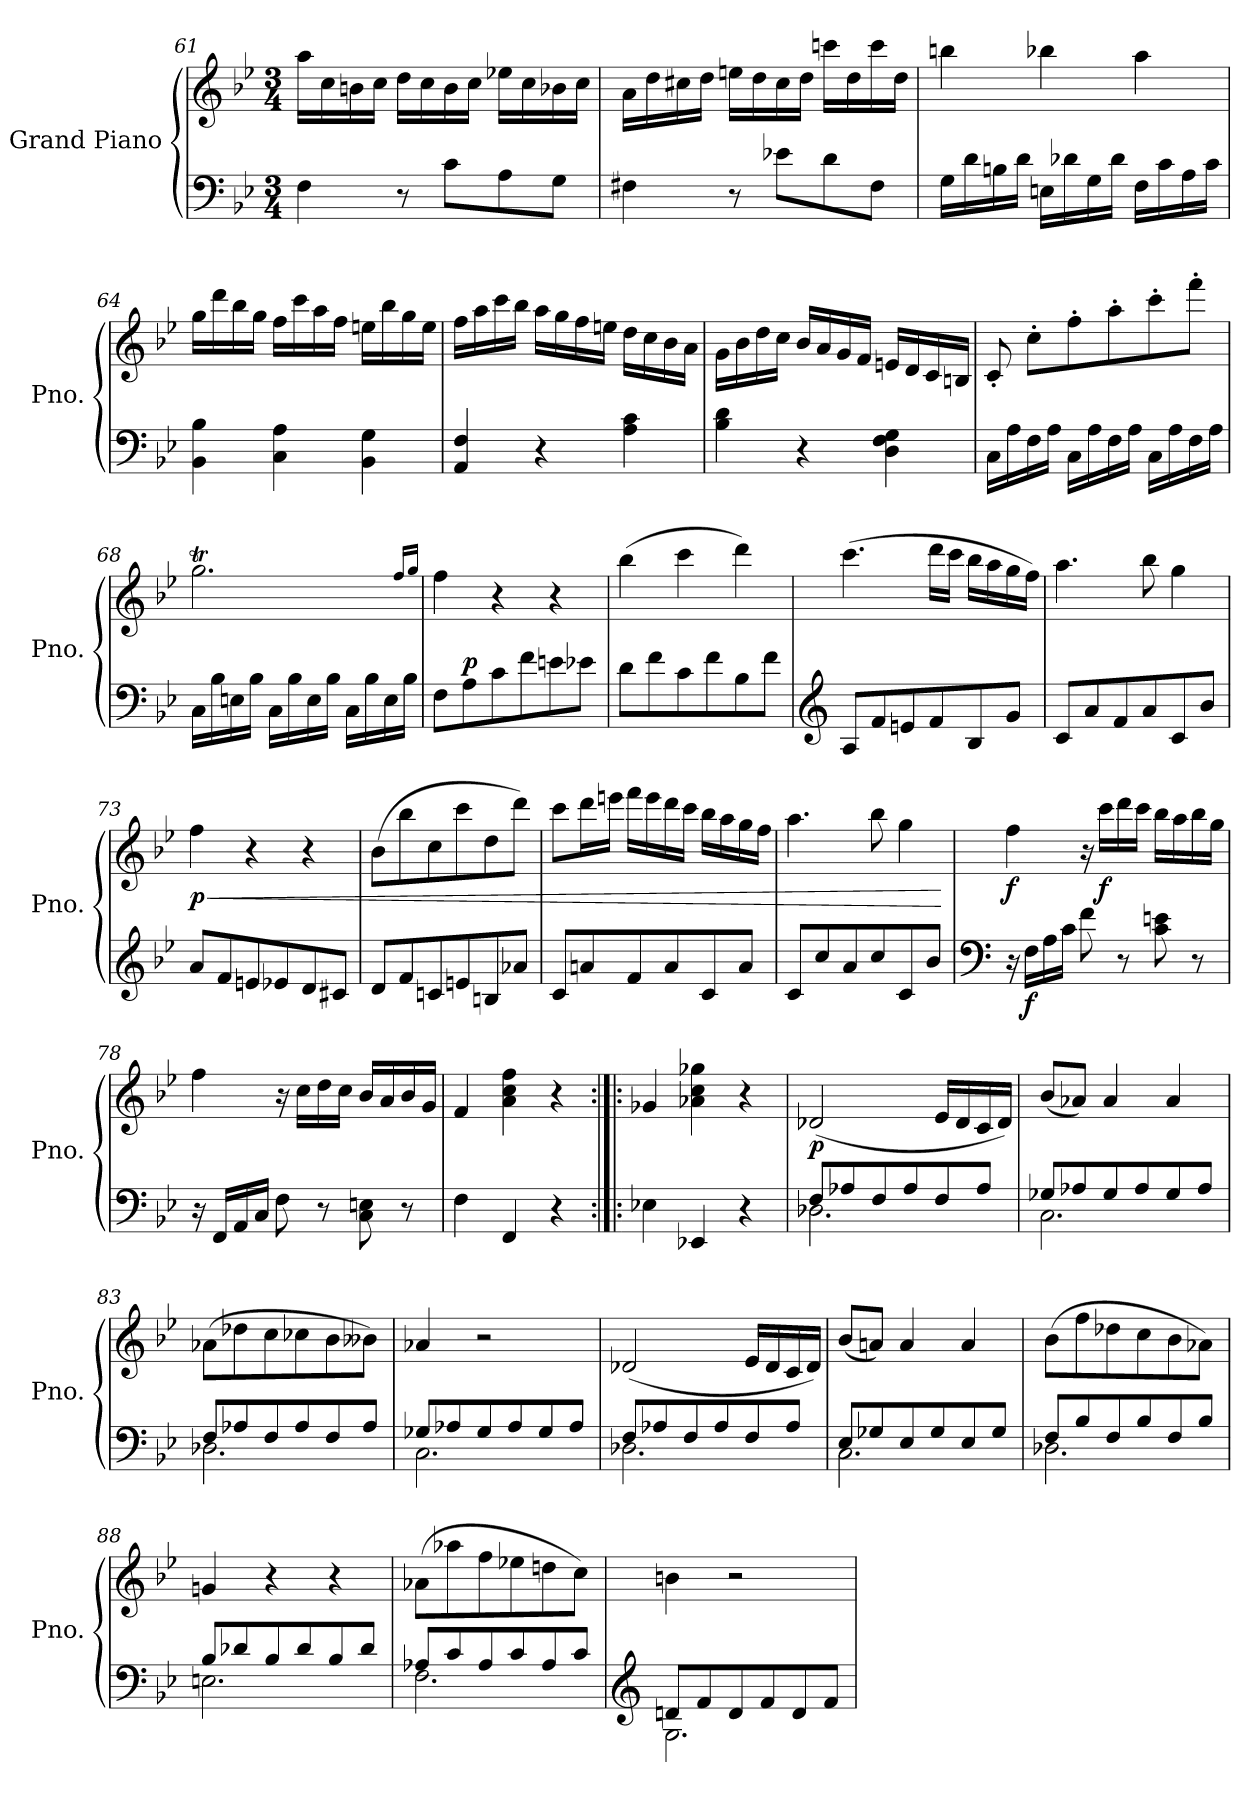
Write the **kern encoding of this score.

**kern	**kern	**dynam
*part1	*part1	*part1
*staff2	*staff1	*staff1/2
*I"Grand Piano	*	*
*I'Pno.	*	*
*clefF4	*clefG2	*
*k[b-e-]	*k[b-e-]	*
*M3/4	*M3/4	*
=61	=61	=61
4F\	16aa\LL	.
.	16cc\	.
.	16bn\	.
.	16cc\JJ	.
8r	16dd\LL	.
.	16cc\	.
8c\L	16b\	.
.	16cc\JJ	.
8A\	16ee-X\LL	.
.	16cc\	.
8G\J	16b-X\	.
.	16cc\JJ	.
=62	=62	=62
4F#X\	16a\LL	.
.	16dd\	.
.	16cc#X\	.
.	16dd\JJ	.
8r	16een\LL	.
.	16dd\	.
8e-X\L	16cc#\	.
.	16dd\JJ	.
8d\	16cccn\LL	.
.	16dd\	.
8F#\J	16ccc\	.
.	16dd\JJ	.
!!LO:LB:g=z
=63	=63	=63
16G\LL	4bbn\	.
16d\	.	.
16Bn\	.	.
16d\JJ	.	.
16En\LL	4bb-X\	.
16d-X\	.	.
16G\	.	.
16d-\JJ	.	.
16F\LL	4aa\	.
16c\	.	.
16A\	.	.
16c\JJ	.	.
=64	=64	=64
4BB-\ 4B-\	16gg\LL	.
.	16ddd\	.
.	16bb-\	.
.	16gg\JJ	.
4C\ 4A\	16ff\LL	.
.	16ccc\	.
.	16aa\	.
.	16ff\JJ	.
4BB-\ 4G\	16een\LL	.
.	16bb-\	.
.	16gg\	.
.	16ee\JJ	.
=65	=65	=65
4AA/ 4F/	16ff\LL	.
.	16aa\	.
.	16ccc\	.
.	16bb-\JJ	.
4r	16aa\LL	.
.	16gg\	.
.	16ff\	.
.	16een\JJ	.
4A\ 4c\	16dd\LL	.
.	16cc\	.
.	16b-\	.
.	16a\JJ	.
=66	=66	=66
4B-\ 4d\	16g\LL	.
.	16b-\	.
.	16dd\	.
.	16cc\JJ	.
4r	16b-/LL	.
.	16a/	.
.	16g/	.
.	16f/JJ	.
4D\ 4F\ 4G\	16en/LL	.
.	16d/	.
.	16c/	.
.	16Bn/JJ	.
!!LO:LB:g=z
=67	=67	=67
16C\LL	8c'/	.
16A\	.	.
16F\	8cc'\L	.
16A\JJ	.	.
16C\LL	8ff'\	.
16A\	.	.
16F\	8aa'\	.
16A\JJ	.	.
16C\LL	8ccc'\	.
16A\	.	.
16F\	8fff'\J	.
16A\JJ	.	.
=68	=68	=68
16C\LL	2.ggT\	.
16B-\	.	.
16En\	.	.
16B-\JJ	.	.
16C\LL	.	.
16B-\	.	.
16E\	.	.
16B-\JJ	.	.
16C\LL	.	.
16B-\	.	.
16E\	.	.
16B-\JJ	.	.
.	16qff/LL	.
.	16qgg/JJ	.
=69	=69	=69
8F\L	4ff\	.
!	!	!LO:DY:a=2
8A\	.	p
8c\	4r	.
8f\	.	.
8en\	4r	.
8e-X\J	.	.
=70	=70	=70
8d\L	(>4bb-\	.
8f\	.	.
8c\	4ccc\	.
8f\	.	.
8B-\	4ddd\)	.
8f\J	.	.
!!LO:LB:g=z
=71	=71	=71
*clefG2	*	*
8A/L	(>4.ccc\	.
8f/	.	.
8en/	.	.
8f/	16ddd\LL	.
.	16ccc\JJ	.
8B-/	16bb-\LL	.
.	16aa\	.
8g/J	16gg\	.
.	16ff\JJ)	.
=72	=72	=72
8c/L	4.aa\	.
8a/	.	.
8f/	.	.
8a/	8bb-\	.
8c/	4gg\	.
8b-/J	.	.
=73	=73	=73
!	!	!LO:HP:b
!	!	!LO:DY:n=1:b
8a/L	4ff\	< p
8f/	.	.
8en/	4r	.
8e-X/	.	.
8d/	4r	.
8c#X/J	.	.
=74	=74	=74
8d/L	(>8b-\L	.
8f/	8bb-\	.
8cn/	8cc\	.
8en/	8ccc\	.
8Bn/	8dd\	.
8a-X/J	8ddd\J)	.
=75	=75	=75
8c/L	8ccc\L	.
8an/	16ddd\L	.
.	16eeen\JJ	.
8f/	16fff\LL	.
.	16eee\	.
8a/	16ddd\	.
.	16ccc\JJ	.
8c/	16bb-\LL	.
.	16aa\	.
8a/J	16gg\	.
.	16ff\JJ	.
!!LO:LB:g=z
=76	=76	=76
8c/L	4.aa\	.
8cc/	.	.
8a/	.	.
8cc/	8bb-\	.
8c/	4gg\	.
8b-/J	.	.
.	.	[
=77	=77	=77
*clefF4	*	*
!	!	!LO:DY:b
16r	4ff\	f
!	!	!LO:DY:b=2
16F\LL	.	f
16A\	.	.
16c\JJ	.	.
8f\	16r	.
!	!	!LO:DY:b
.	16ccc\LL	f
8r	16ddd\	.
.	16ccc\JJ	.
8c\ 8en\	16bb-\LL	.
.	16aa\	.
8r	16bb-\	.
.	16gg\JJ	.
=78	=78	=78
16r	4ff\	.
16FF/LL	.	.
16AA/	.	.
16C/JJ	.	.
8F\	16r	.
.	16cc\LL	.
8r	16dd\	.
.	16cc\JJ	.
8C\ 8En\	16b-/LL	.
.	16a/	.
8r	16b-/	.
.	16g/JJ	.
=79	=79	=79
4F\	4f/	.
4FF/	4a\ 4cc\ 4ff\	.
4r	4r	.
!!LO:PB:g=z
=80:|!|:	=80:|!|:	=80:|!|:
!	!	!LO:DY:b
!	!	!LO:DY:n=1:b
!	!	!LO:DY:n=2:b
4E-X\	4g-X/	other-dynamics f other-dynamics
4EE-X/	4a-X\ 4cc\ 4gg-X\	.
4r	4r	.
=81	=81	=81
*^	*	*
!	!	!	!LO:DY:b
8F/L	2.D-X\	(<2d-X/	p
8A-X/	.	.	.
8F/	.	.	.
8A-/	.	.	.
8F/	.	16e-/LL	.
.	.	16d-/	.
8A-/J	.	16c/	.
.	.	16d-/JJ)	.
=82	=82	=82	=82
8G-X/L	2.C\	(<8b-/L	.
8A-X/	.	8a-X/J)	.
8G-/	.	4a-/	.
8A-/	.	.	.
8G-/	.	4a-/	.
8A-/J	.	.	.
=83	=83	=83	=83
8F/L	2.D-X\	(>8a-X\L	.
8A-X/	.	8dd-X\	.
8F/	.	8cc\	.
8A-/	.	8cc-X\	.
8F/	.	8b-\	.
8A-/J	.	8b--X\J)	.
=84	=84	=84	=84
8G-X/L	2.C\	4a-X/	.
8A-X/	.	.	.
8G-/	.	2r	.
8A-/	.	.	.
8G-/	.	.	.
8A-/J	.	.	.
=85	=85	=85	=85
8F/L	2.D-X\	(<2d-X/	.
8A-X/	.	.	.
8F/	.	.	.
8A-/	.	.	.
8F/	.	16e-/LL	.
.	.	16d-/	.
8A-/J	.	16c/	.
.	.	16d-/JJ)	.
!!LO:LB:g=z
=86	=86	=86	=86
8E-/L	2.C\	(<8b-/L	.
8G-X/	.	8an/J)	.
8E-/	.	4a/	.
8G-/	.	.	.
8E-/	.	4a/	.
8G-/J	.	.	.
=87	=87	=87	=87
8F/L	2.D-X\	(>8b-\L	.
8B-/	.	8ff\	.
8F/	.	8dd-X\	.
8B-/	.	8cc\	.
8F/	.	8b-\	.
8B-/J	.	8a-X\J)	.
=88	=88	=88	=88
8B-/L	2.En\	4gn/	.
8d-X/	.	.	.
8B-/	.	4r	.
8d-/	.	.	.
8B-/	.	4r	.
8d-/J	.	.	.
=89	=89	=89	=89
8A-X/L	2.F\	(>8a-X\L	.
8c/	.	8aa-X\	.
8A-/	.	8ff\	.
8c/	.	8ee-X\	.
8A-/	.	8ddn\	.
8c/J	.	8cc\J)	.
=90	=90	=90	=90
*clefG2	*	*	*
8dn/L	2.G\	4bn\	.
8f/	.	.	.
8d/	.	2r	.
8f/	.	.	.
8d/	.	.	.
8f/J	.	.	.
*v	*v	*	*
=	=	=
*-	*-	*-
